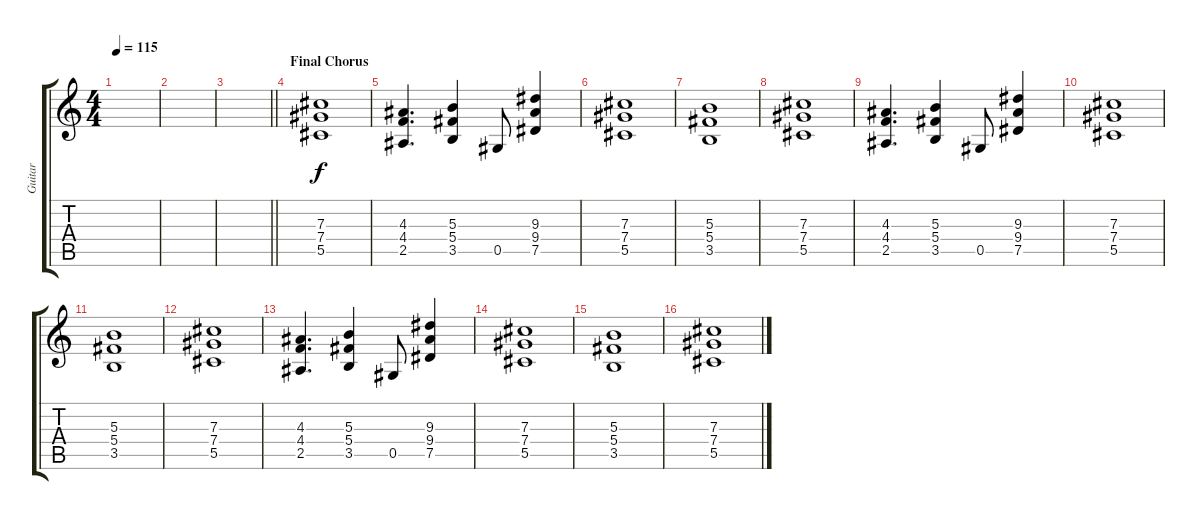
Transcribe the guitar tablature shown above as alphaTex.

\track ("Guitar" "Guitar") {instrument electricguitarclean}
\staff {score tabs}
\tuning (Eb4 Bb3 Gb3 Db3 Ab2 Eb2) {hide}
\ts (4 4)
\tempo 115
\clef g2
\ks c
|
|
\barLineRight lightlight
|
\section ("" "Final Chorus")
(7.3 7.4 5.5).1{volume 9 balance 10 instrument overdrivenguitar} |
(4.3 4.4 2.5).4{d} (5.3 5.4 3.5).4 0.5.8 (9.3 9.4 7.5).4 |
(7.3 7.4 5.5).1 |
(5.3 5.4 3.5).1 |
(7.3 7.4 5.5).1 |
(4.3 4.4 2.5).4{d} (5.3 5.4 3.5).4 0.5.8 (9.3 9.4 7.5).4 |
(7.3 7.4 5.5).1 |
(5.3 5.4 3.5).1 |
(7.3 7.4 5.5).1 |
(4.3 4.4 2.5).4{d} (5.3 5.4 3.5).4 0.5.8 (9.3 9.4 7.5).4 |
(7.3 7.4 5.5).1 |
(5.3 5.4 3.5).1 |
(7.3 7.4 5.5).1
